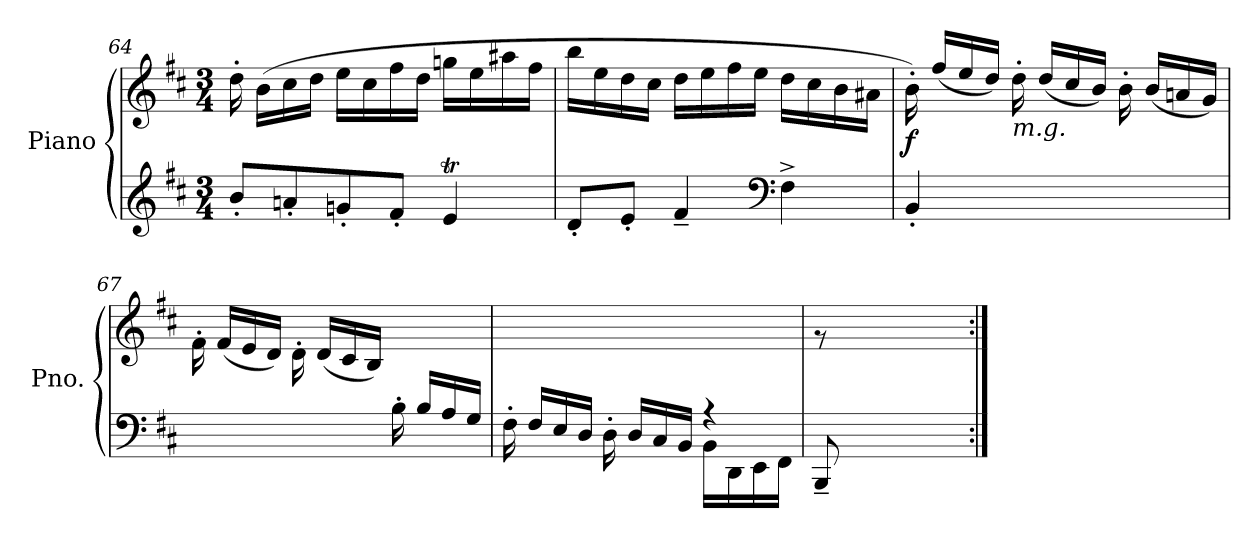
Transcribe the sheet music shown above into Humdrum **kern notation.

**kern	**kern	**dynam
*part1	*part1	*part1
*staff2	*staff1	*staff1/2
*I"Piano	*	*
*I'Pno.	*	*
*clefG2	*clefG2	*
*k[f#c#]	*k[f#c#]	*
*M3/4	*M3/4	*
=64	=64	=64
8b'/L	16dd'\	.
.	(>16b\LL	.
8an'/	16cc#\	.
.	16dd\JJ	.
8gn'/	16ee\LL	.
.	16cc#\	.
8f#'/J	16ff#\	.
.	16dd\JJ	.
4eT/	16ggn\LL	.
.	16ee\	.
.	16aa#X\	.
.	16ff#\JJ	.
=65	=65	=65
8d'/L	16bb\LL	.
.	16ee\	.
8e'/J	16dd\	.
.	16cc#\JJ	.
4f#~/	16dd\LL	.
.	16ee\	.
.	16ff#\	.
.	16ee\JJ	.
*clefF4	*	*
4F#^\	16dd\LL	.
.	16cc#\	.
.	16b\	.
.	16a#X\JJ	.
=66	=66	=66
!	!	!LO:DY:b
4BB'/	16b'\)	f
.	(>16ff#/LL	.
.	16ee/	.
.	16dd/JJ)	.
!	!LO:TX:b:i:t=m.g.	!
2ryy	16dd'\	.
.	(>16dd/LL	.
.	16cc#/	.
.	16b/JJ)	.
.	16b'\	.
.	(>16b/LL	.
.	16an/	.
.	16g/JJ)	.
!!LO:LB:g=z
=67	=67	=67
4ryy	16f#'\	.
.	(<16f#/LL	.
.	16e/	.
.	16d/JJ)	.
4ryy	16d'\	.
.	(<16d/LL	.
.	16c#/	.
.	16B/JJ)	.
16B'\	4ryy	.
16B/LL	.	.
16A/	.	.
16G/JJ	.	.
=68	=68	=68
*^	*	*
16F#'\	2ryy	2.ryy	.
16F#/LL	.	.	.
16E/	.	.	.
16D/JJ	.	.	.
16D'\	.	.	.
16D/LL	.	.	.
16C#/	.	.	.
16BB/JJ	.	.	.
4r	16BB\LL	.	.
.	16DD\	.	.
.	16EE\	.	.
.	16FF#\JJ	.	.
=69	=69	=69	=69
*	*	*^	*
2.r;<yy	8BBB~/	2.r;<yy	8r	.
.	2ryy	.	2ryy	.
.	8ryy	.	8ryy	.
*v	*v	*	*	*
*	*v	*v	*
=:|!	=:|!	=:|!
*-	*-	*-
